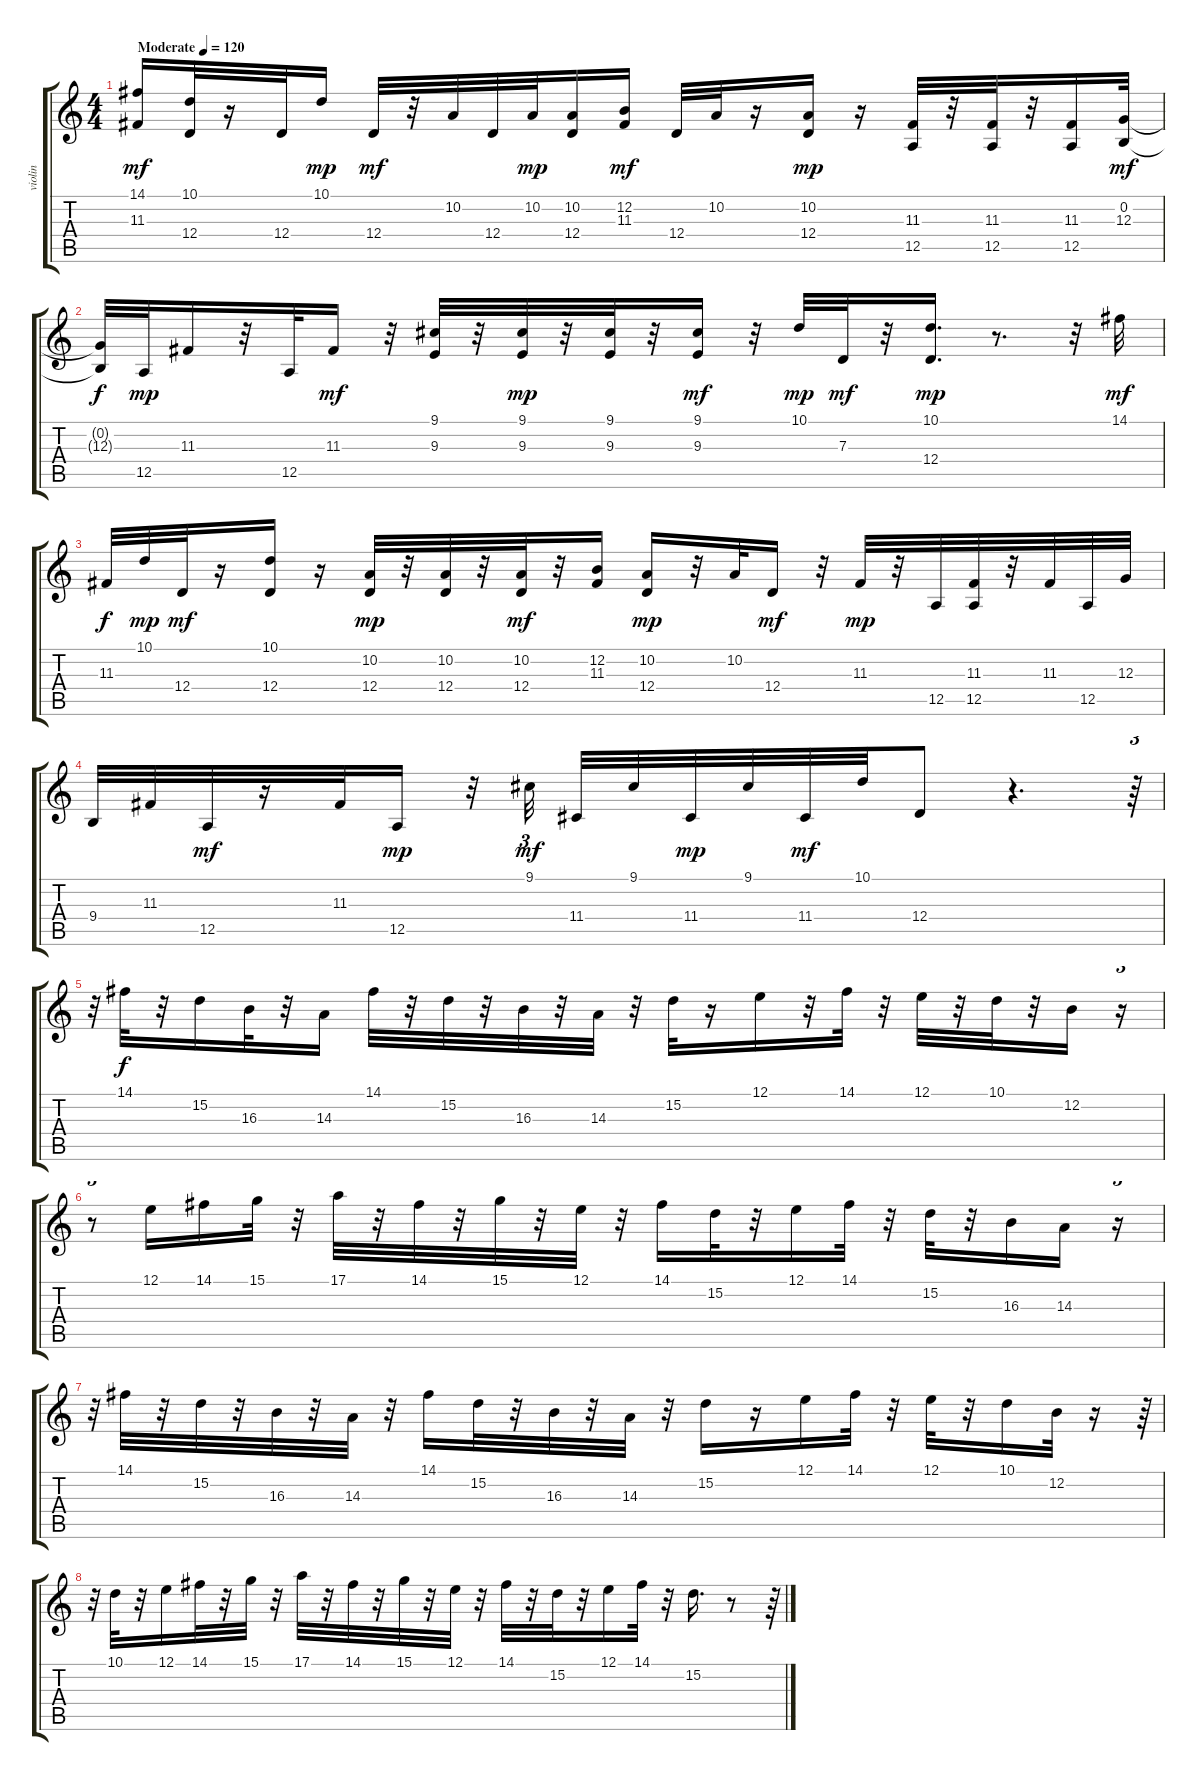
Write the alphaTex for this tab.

\track ("violin" "violin") {instrument fiddle}
\staff {score tabs}
\tuning (E4 B3 G3 D3 A2 E2) {hide}
\ts (4 4)
\tempo (120 "Moderate")
\clef g2
\ks c
(14.1 11.3).16{dy mf instrument fiddle} (10.1 12.4).32 r.16 12.4.32 10.1.16{dy mp} 12.4.32{dy mf} r.32 10.2.32 12.4.32 10.2.32{dy mp} (10.2 12.4).16 (12.2 11.3).16{dy mf} 12.4.32 10.2.32 r.16 (10.2 12.4).16{dy mp} r.16 (11.3 12.5).32 r.32 (11.3 12.5).32 r.32 (11.3 12.5).16 (0.2 12.3).32{dy mf} |
(0.2{t} 12.3{t}).32{dy f} 12.5.32{dy mp} 11.3.16 r.32 12.5.32 11.3.16{dy mf} r.32 (9.1 9.3).32 r.32 (9.1 9.3).32{dy mp} r.32 (9.1 9.3).32 r.32 (9.1 9.3).16{dy mf} r.32 10.1.32{dy mp} 7.3.32{dy mf} r.32 (10.1 12.4).16{d dy mp} r.8{d} r.32 14.1.32{dy mf} |
11.3.32{dy f} 10.1.32{dy mp} 12.4.32{dy mf} r.16 (10.1 12.4).16 r.16 (10.2 12.4).32{dy mp} r.32 (10.2 12.4).32 r.32 (10.2 12.4).32{dy mf} r.32 (12.2 11.3).16 (10.2 12.4).16{dy mp} r.32 10.2.32 12.4.16{dy mf} r.32 11.3.32{dy mp} r.32 12.5.32 (11.3 12.5).32 r.32 11.3.32 12.5.32 12.3.32 |
9.4.32 11.3.32 12.5.32{dy mf} r.16 11.3.32 12.5.16{dy mp} r.32 9.1.32{tu (3 2) dy mf beam splitsecondary} 11.4.32 9.1.32 11.4.32{dy mp} 9.1.32 11.4.32{dy mf} 10.1.32 12.4.8 r.4{d} r.64{tu (3 2)} |
r.32{tu (3 2)} 14.1.32{dy f} r.32 15.2.16 16.3.32 r.32 14.3.16 14.1.32 r.32 15.2.32 r.32 16.3.32 r.32 14.3.32 r.32 15.2.32 r.16 12.1.16 r.32 14.1.32 r.32 12.1.32 r.32 10.1.32 r.32 12.2.16 r.16{tu (3 2)} |
r.8{tu (3 2)} 12.1.16 14.1.16 15.1.32 r.32 17.1.32 r.32 14.1.32 r.32 15.1.32 r.32 12.1.32 r.32 14.1.16 15.2.32 r.32 12.1.16 14.1.32 r.32 15.2.32 r.32 16.3.16 14.3.16 r.16{tu (3 2)} |
r.32{tu (3 2)} 14.1.32 r.32 15.2.32 r.32 16.3.32 r.32 14.3.32 r.32 14.1.16 15.2.32 r.32 16.3.32 r.32 14.3.32 r.32 15.2.16 r.16 12.1.16 14.1.32 r.32 12.1.32 r.32 10.1.16 12.2.32 r.16 r.64{tu (3 2)} |
r.32{tu (3 2)} 10.1.32 r.32 12.1.16 14.1.32 r.32 15.1.32 r.32 17.1.32 r.32 14.1.32 r.32 15.1.32 r.32 12.1.32 r.32 14.1.32 r.32 15.2.32 r.32 12.1.16 14.1.32 r.32 15.2.16{d} r.8 r.64{tu (3 2)}
